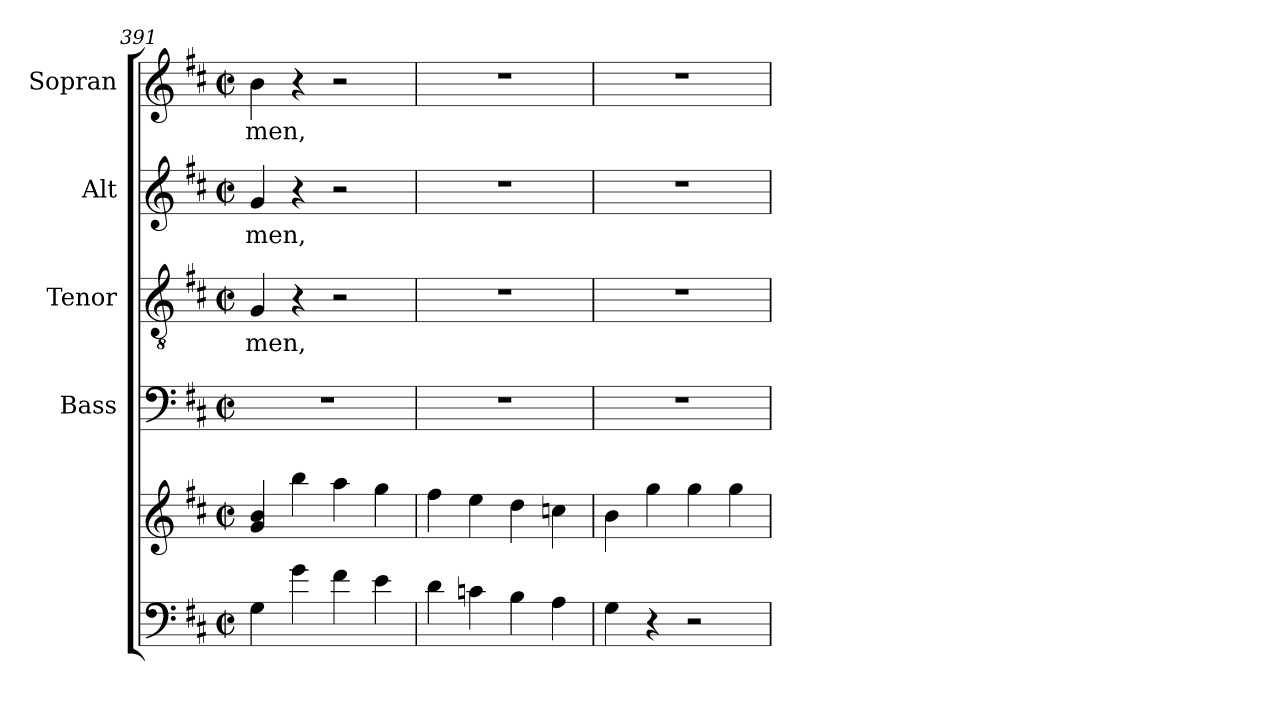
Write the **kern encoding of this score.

**kern	**kern	**kern	**kern	**text	**kern	**text	**kern	**text
*part5	*part5	*part4	*part3	*part3	*part2	*part2	*part1	*part1
*staff6	*staff5	*staff4	*staff3	*staff3	*staff2	*staff2	*staff1	*staff1
*	*	*I"Bass	*I"Tenor	*	*I"Alt	*	*I"Sopran	*
*	*	*I'B.	*I'T.	*	*I'A.	*	*I'S.	*
*clefF4	*clefG2	*clefF4	*clefGv2	*	*clefG2	*	*clefG2	*
*k[f#c#]	*k[f#c#]	*k[f#c#]	*k[f#c#]	*	*k[f#c#]	*	*k[f#c#]	*
*D:	*D:	*D:	*D:	*	*D:	*	*D:	*
*M2/2	*M2/2	*M2/2	*M2/2	*	*M2/2	*	*M2/2	*
*met(c|)	*met(c|)	*met(c|)	*met(c|)	*	*met(c|)	*	*met(c|)	*
=391	=391	=391	=391	=391	=391	=391	=391	=391
!	!	!	!	!LO:LY:b	!	!LO:LY:b	!	!LO:LY:b
4G\	4g/ 4b/	1r	4G/	-men,	4g/	-men,	4b\	-men,
4g\	4bb\	.	4r	.	4r	.	4r	.
4f#\	4aa\	.	2r	.	2r	.	2r	.
4e\	4gg\	.	.	.	.	.	.	.
!!LO:PB:g=z
=392	=392	=392	=392	=392	=392	=392	=392	=392
4d\	4ff#\	1r	1r	.	1r	.	1r	.
4cn\	4ee\	.	.	.	.	.	.	.
4B\	4dd\	.	.	.	.	.	.	.
4A\	4ccn\	.	.	.	.	.	.	.
=393	=393	=393	=393	=393	=393	=393	=393	=393
4G\	4b\	1r	1r	.	1r	.	1r	.
4r	4gg\	.	.	.	.	.	.	.
2r	4gg\	.	.	.	.	.	.	.
.	4gg\	.	.	.	.	.	.	.
=	=	=	=	=	=	=	=	=
*-	*-	*-	*-	*-	*-	*-	*-	*-
